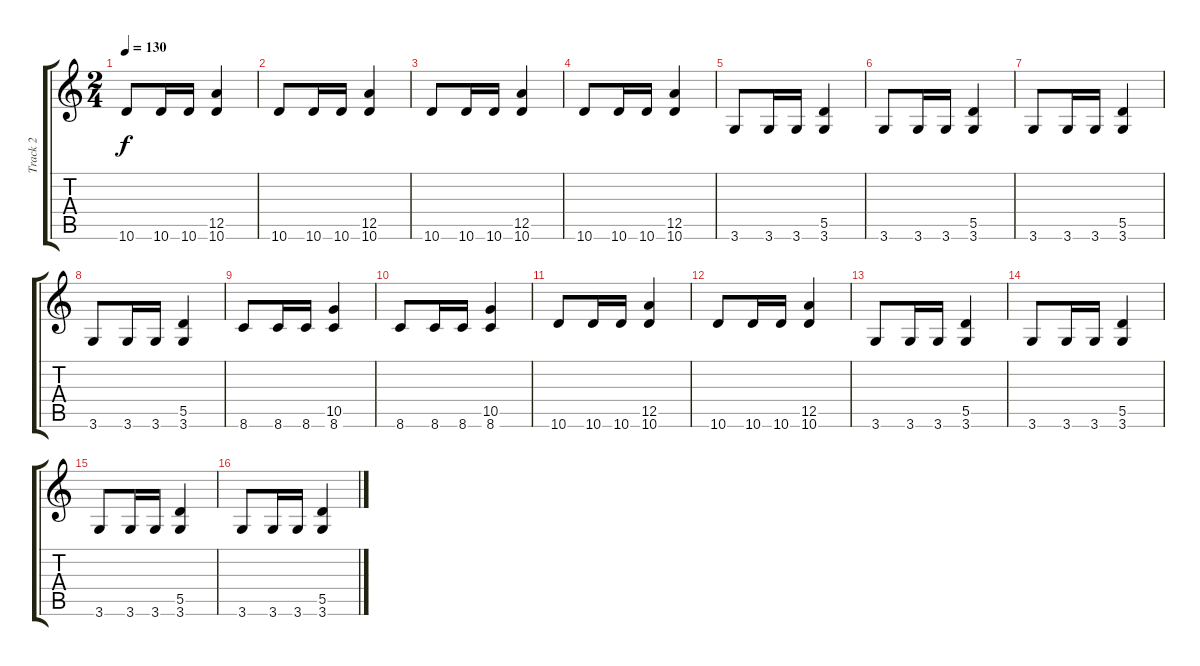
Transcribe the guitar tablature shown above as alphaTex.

\track ("Track 2" "Track 2") {instrument distortionguitar}
\staff {score tabs}
\tuning (E4 B3 G3 D3 A2 E2) {hide}
\ts (2 4)
\tempo 130
\clef g2
\ks c
10.6.8{dy f} 10.6.16 10.6.16 (12.5 10.6).4 |
10.6.8 10.6.16 10.6.16 (12.5 10.6).4 |
10.6.8 10.6.16 10.6.16 (12.5 10.6).4 |
10.6.8 10.6.16 10.6.16 (12.5 10.6).4 |
3.6.8 3.6.16 3.6.16 (5.5 3.6).4 |
3.6.8 3.6.16 3.6.16 (5.5 3.6).4 |
3.6.8 3.6.16 3.6.16 (5.5 3.6).4 |
3.6.8 3.6.16 3.6.16 (5.5 3.6).4 |
8.6.8 8.6.16 8.6.16 (10.5 8.6).4 |
8.6.8 8.6.16 8.6.16 (10.5 8.6).4 |
10.6.8 10.6.16 10.6.16 (12.5 10.6).4 |
10.6.8 10.6.16 10.6.16 (12.5 10.6).4 |
3.6.8 3.6.16 3.6.16 (5.5 3.6).4 |
3.6.8 3.6.16 3.6.16 (5.5 3.6).4 |
3.6.8 3.6.16 3.6.16 (5.5 3.6).4 |
3.6.8 3.6.16 3.6.16 (5.5 3.6).4
